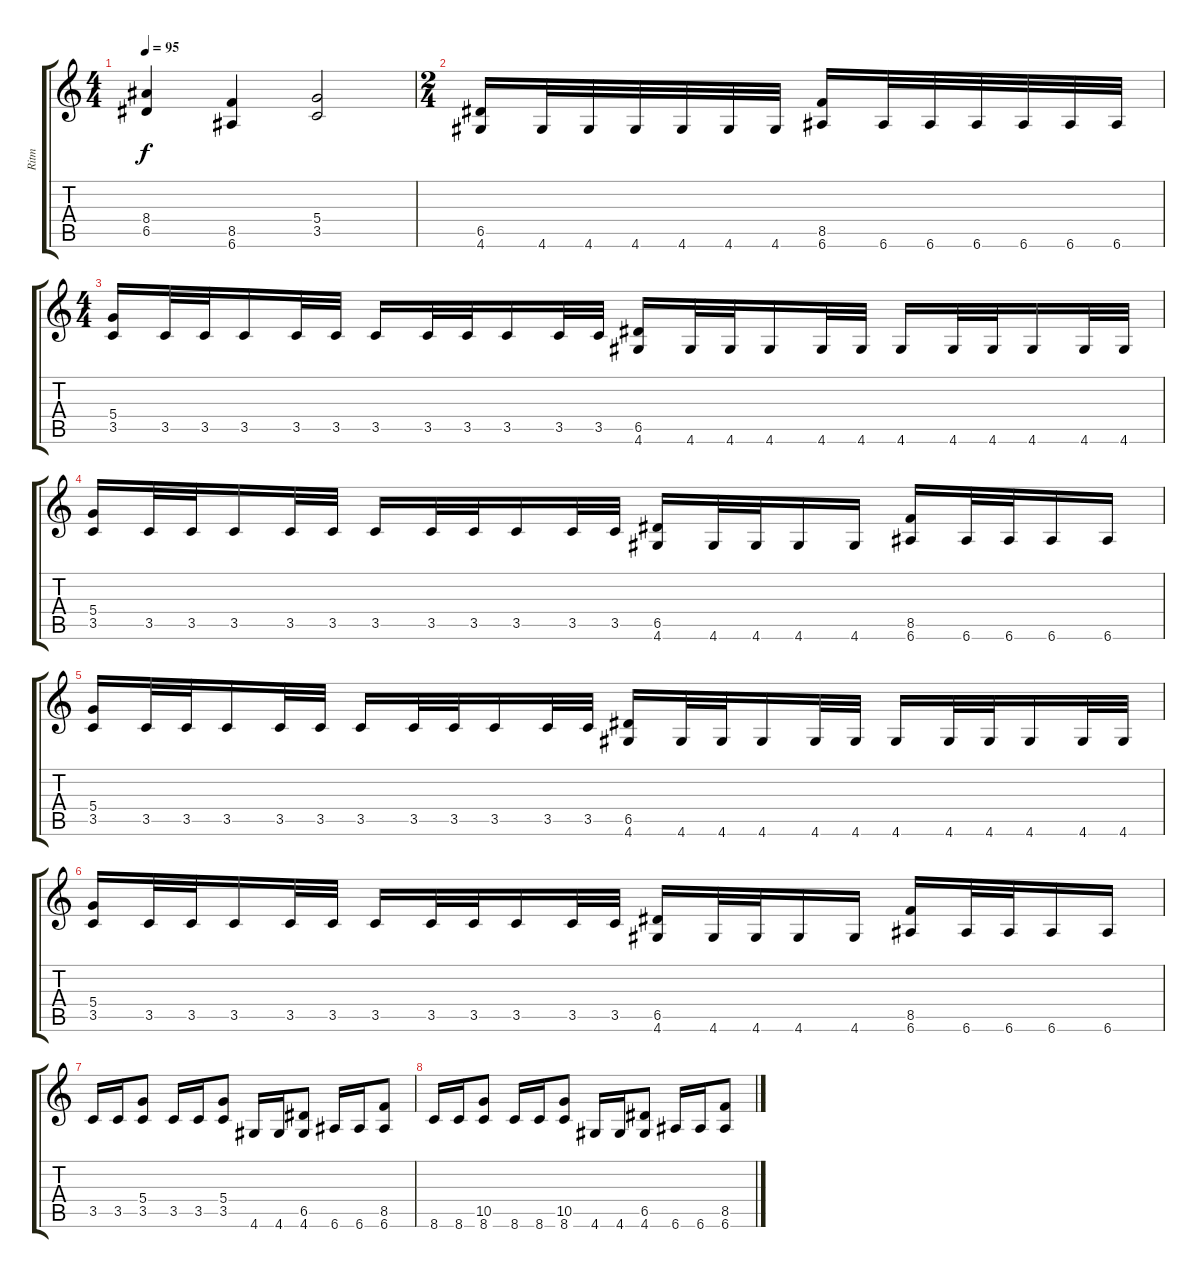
\track ("Ritm" "Ritm") {instrument distortionguitar}
\staff {score tabs}
\tuning (E4 B3 G3 D3 A2 E2) {hide}
\ts (4 4)
\tempo 95
\clef g2
\ks c
(8.4 6.5).4{dy f} (8.5 6.6).4 (5.4 3.5).2 |
\ts (2 4)
(6.5 4.6).16 4.6.32 4.6.32 4.6.32 4.6.32 4.6.32 4.6.32 (8.5 6.6).16 6.6.32 6.6.32 6.6.32 6.6.32 6.6.32 6.6.32 |
\ts (4 4)
(5.4 3.5).16 3.5.32 3.5.32 3.5.16 3.5.32 3.5.32 3.5.16 3.5.32 3.5.32 3.5.16 3.5.32 3.5.32 (6.5 4.6).16 4.6.32 4.6.32 4.6.16 4.6.32 4.6.32 4.6.16 4.6.32 4.6.32 4.6.16 4.6.32 4.6.32 |
(5.4 3.5).16 3.5.32 3.5.32 3.5.16 3.5.32 3.5.32 3.5.16 3.5.32 3.5.32 3.5.16 3.5.32 3.5.32 (6.5 4.6).16 4.6.32 4.6.32 4.6.16 4.6.16 (8.5 6.6).16 6.6.32 6.6.32 6.6.16 6.6.16 |
(5.4 3.5).16 3.5.32 3.5.32 3.5.16 3.5.32 3.5.32 3.5.16 3.5.32 3.5.32 3.5.16 3.5.32 3.5.32 (6.5 4.6).16 4.6.32 4.6.32 4.6.16 4.6.32 4.6.32 4.6.16 4.6.32 4.6.32 4.6.16 4.6.32 4.6.32 |
(5.4 3.5).16 3.5.32 3.5.32 3.5.16 3.5.32 3.5.32 3.5.16 3.5.32 3.5.32 3.5.16 3.5.32 3.5.32 (6.5 4.6).16 4.6.32 4.6.32 4.6.16 4.6.16 (8.5 6.6).16 6.6.32 6.6.32 6.6.16 6.6.16 |
3.5.16 3.5.16 (5.4 3.5).8 3.5.16 3.5.16 (5.4 3.5).8 4.6.16 4.6.16 (6.5 4.6).8 6.6.16 6.6.16 (8.5 6.6).8 |
8.6.16 8.6.16 (10.5 8.6).8 8.6.16 8.6.16 (10.5 8.6).8 4.6.16 4.6.16 (6.5 4.6).8 6.6.16 6.6.16 (8.5 6.6).8
